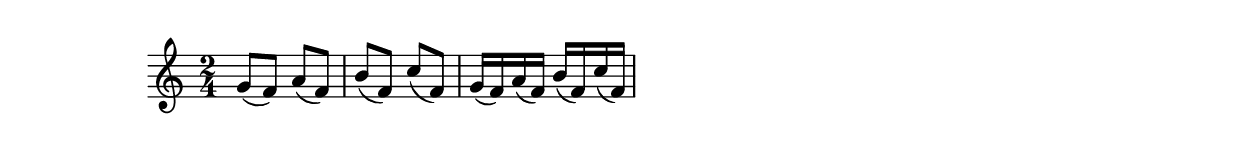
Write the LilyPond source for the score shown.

\header {

    texidoc = "The attachment point for strongly sloped slurs is
shifted horizontally slightly. Without this correction, slurs will
point into one note head, and point over another note head."
 
}
\layout {
    ragged-right = ##t
}
\version "2.14.0"

\relative c'' {
    \time 2/4
    g8( f)
    a( f)
    b( f)
    c'( f,)

    g16( f)
    a( f)
    b( f)
    c'16( f,)
    

}
